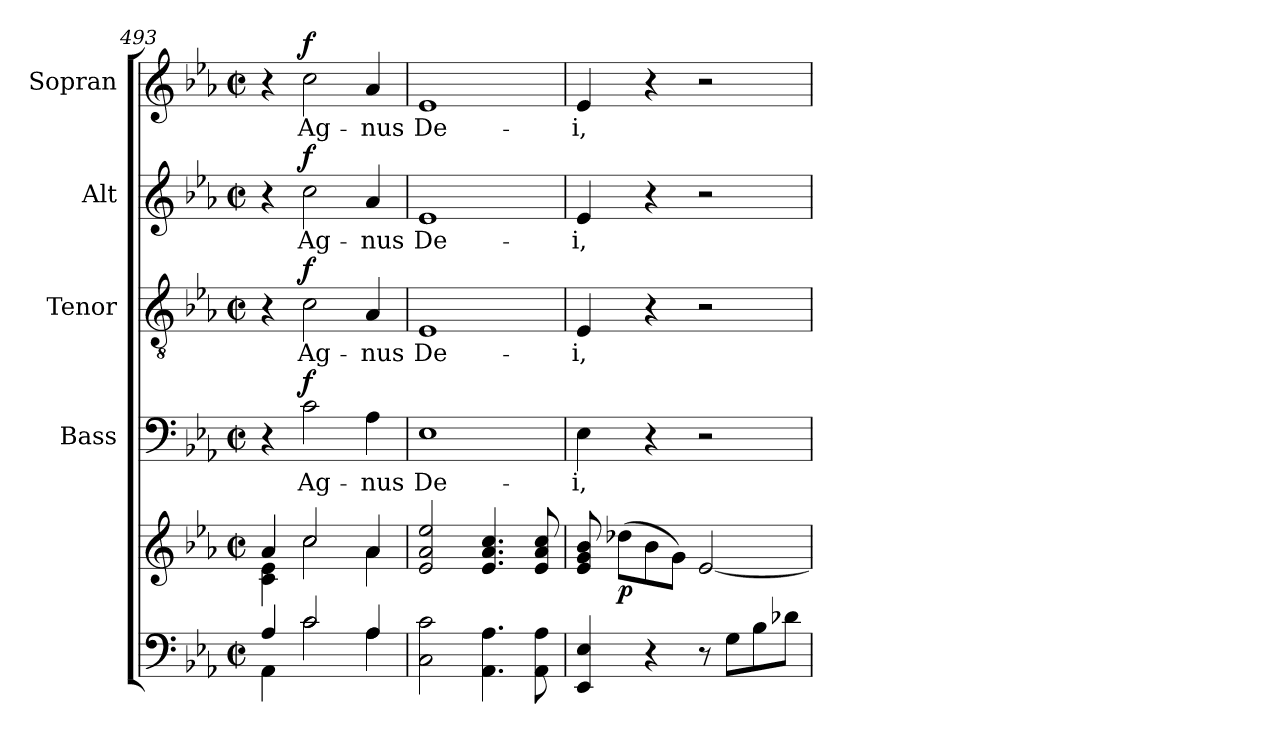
**kern	**kern	**dynam	**kern	**text	**dynam	**kern	**text	**dynam	**kern	**text	**dynam	**kern	**text	**dynam
*part5	*part5	*part5	*part4	*part4	*part4	*part3	*part3	*part3	*part2	*part2	*part2	*part1	*part1	*part1
*staff6	*staff5	*staff5/6	*staff4	*staff4	*staff4	*staff3	*staff3	*staff3	*staff2	*staff2	*staff2	*staff1	*staff1	*staff1
*	*	*	*I"Bass	*	*	*I"Tenor	*	*	*I"Alt	*	*	*I"Sopran	*	*
*	*	*	*I'B.	*	*	*I'T.	*	*	*I'A.	*	*	*I'S.	*	*
*clefF4	*clefG2	*	*clefF4	*	*	*clefGv2	*	*	*clefG2	*	*	*clefG2	*	*
*k[b-e-a-]	*k[b-e-a-]	*	*k[b-e-a-]	*	*	*k[b-e-a-]	*	*	*k[b-e-a-]	*	*	*k[b-e-a-]	*	*
*E-:	*E-:	*	*E-:	*	*	*E-:	*	*	*E-:	*	*	*E-:	*	*
*M2/2	*M2/2	*	*M2/2	*	*	*M2/2	*	*	*M2/2	*	*	*M2/2	*	*
*met(c|)	*met(c|)	*	*met(c|)	*	*	*met(c|)	*	*	*met(c|)	*	*	*met(c|)	*	*
=493	=493	=493	=493	=493	=493	=493	=493	=493	=493	=493	=493	=493	=493	=493
*^	*^	*	*	*	*	*	*	*	*	*	*	*	*	*
4A-/	4AA-\	4a-/	4c\ 4e-\	.	4r	.	.	4r	.	.	4r	.	.	4r	.	.
!	!	!	!	!	!	!LO:LY:b	!LO:DY:a	!	!LO:LY:b	!LO:DY:a	!	!LO:LY:b	!LO:DY:a	!	!LO:LY:b	!LO:DY:a
2c/	2c\	2cc/	2cc\	.	2c\	Ag-	f	2c\	Ag-	f	2cc\	Ag-	f	2cc\	Ag-	f
!	!	!	!	!	!	!LO:LY:b	!	!	!LO:LY:b	!	!	!LO:LY:b	!	!	!LO:LY:b	!
4A-/	4A-\	4a-/	4a-\	.	4A-\	-nus	.	4A-/	-nus	.	4a-/	-nus	.	4a-/	-nus	.
=494	=494	=494	=494	=494	=494	=494	=494	=494	=494	=494	=494	=494	=494	=494	=494	=494
!	!	!	!	!	!	!LO:LY:b	!	!	!LO:LY:b	!	!	!LO:LY:b	!	!	!LO:LY:b	!
*v	*v	*	*	*	*	*	*	*	*	*	*	*	*	*	*	*
*	*v	*v	*	*	*	*	*	*	*	*	*	*	*	*	*
2C\ 2c\	2e-/ 2a-/ 2ee-/	.	1E-	De-	.	1E-	De-	.	1e-	De-	.	1e-	De-	.
4.AA-\ 4.A-\	4.e-/ 4.a-/ 4.cc/	.	.	.	.	.	.	.	.	.	.	.	.	.
8AA-\ 8A-\	8e-/ 8a-/ 8cc/	.	.	.	.	.	.	.	.	.	.	.	.	.
=495	=495	=495	=495	=495	=495	=495	=495	=495	=495	=495	=495	=495	=495	=495
!	!	!	!	!LO:LY:b	!	!	!LO:LY:b	!	!	!LO:LY:b	!	!	!LO:LY:b	!
4EE-/ 4E-/	8e-/ 8g/ 8b-/	.	4E-\	-i,	.	4E-/	-i,	.	4e-/	-i,	.	4e-/	-i,	.
!	!	!LO:DY:b	!	!	!	!	!	!	!	!	!	!	!	!
.	(>8dd-X\L	p	.	.	.	.	.	.	.	.	.	.	.	.
4r	8b-\	.	4r	.	.	4r	.	.	4r	.	.	4r	.	.
.	8g\J)	.	.	.	.	.	.	.	.	.	.	.	.	.
8r	[2e-/	.	2r	.	.	2r	.	.	2r	.	.	2r	.	.
8G\L	.	.	.	.	.	.	.	.	.	.	.	.	.	.
8B-\	.	.	.	.	.	.	.	.	.	.	.	.	.	.
8d-X\J	.	.	.	.	.	.	.	.	.	.	.	.	.	.
=	=	=	=	=	=	=	=	=	=	=	=	=	=	=
*-	*-	*-	*-	*-	*-	*-	*-	*-	*-	*-	*-	*-	*-	*-
